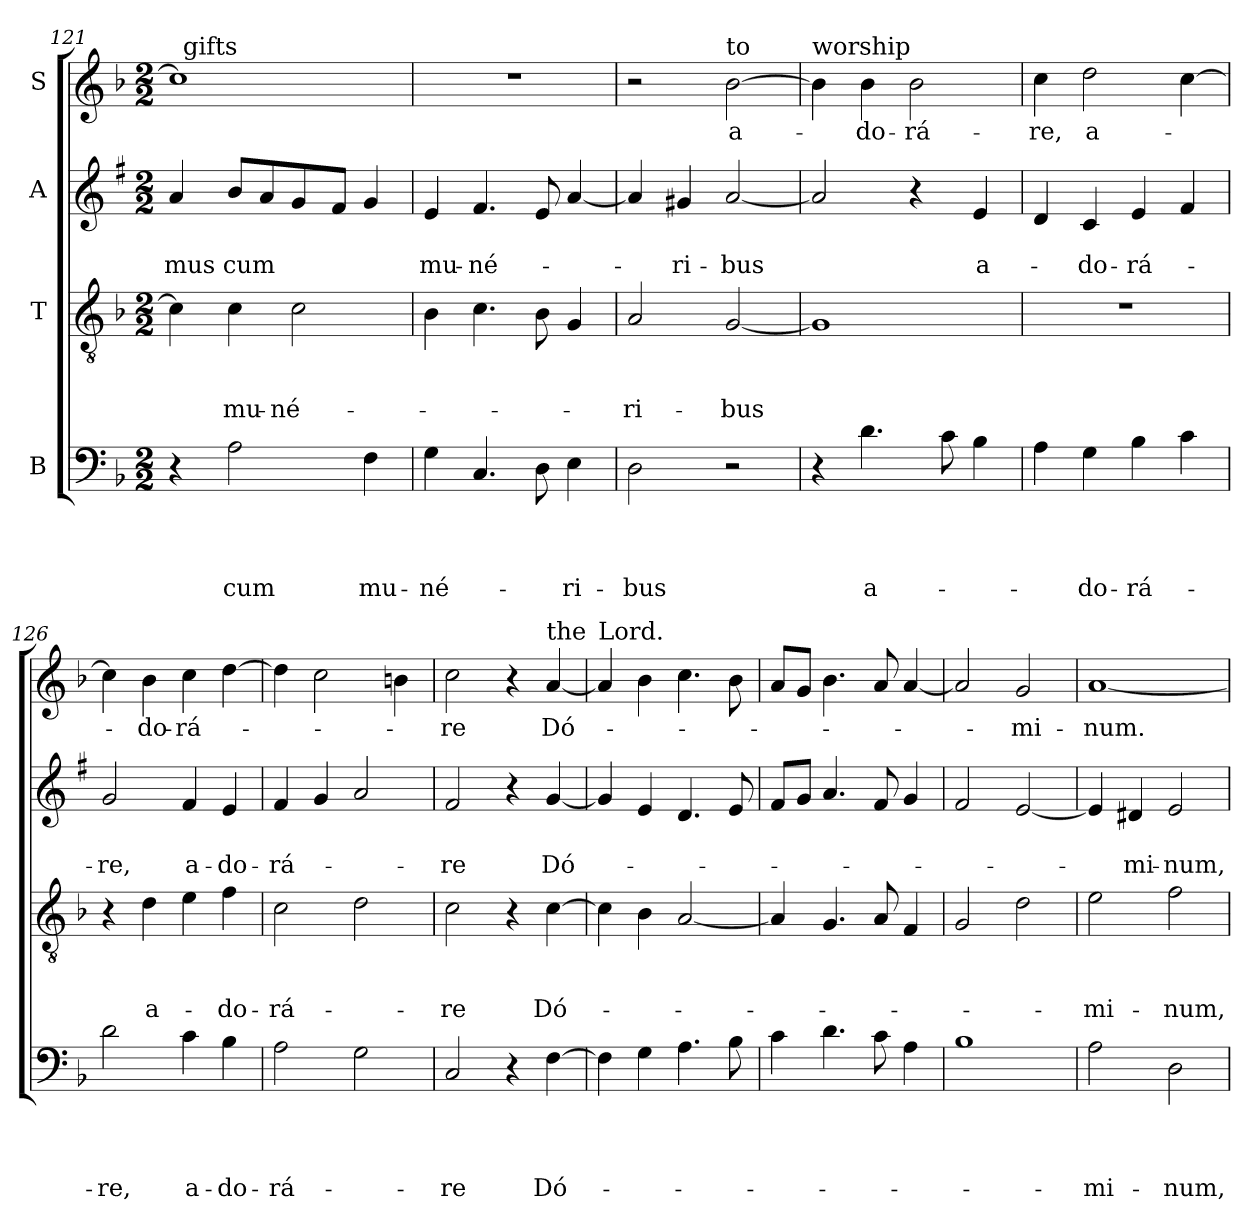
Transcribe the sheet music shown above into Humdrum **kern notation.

**kern	**text	**text	**text	**text	**kern	**text	**text	**text	**kern	**text	**text	**kern	**text
*part4	*part4	*part4	*part4	*part4	*part3	*part3	*part3	*part3	*part2	*part2	*part2	*part1	*part1
*staff4	*staff4	*staff4	*staff4	*staff4	*staff3	*staff3	*staff3	*staff3	*staff2	*staff2	*staff2	*staff1	*staff1
*I"B	*	*	*	*	*I"T	*	*	*	*I"A	*	*	*I"S	*
*clefF4	*	*	*	*	*clefGv2	*	*	*	*clefG2	*	*	*clefG2	*
*	*	*	*	*	*	*	*	*	*ITrd1c2	*	*	*	*
*k[b-]	*	*	*	*	*k[b-]	*	*	*	*k[b-]	*	*	*k[b-]	*
*F:	*	*	*	*	*F:	*	*	*	*F:	*	*	*F:	*
*M2/2	*	*	*	*	*M2/2	*	*	*	*M2/2	*	*	*M2/2	*
=121	=121	=121	=121	=121	=121	=121	=121	=121	=121	=121	=121	=121	=121
!	!	!	!	!	!	!	!	!	!	!	!LO:LY:b	!	!
*	*	*	*	*	*	*	*	*	*	*	*	*^	*
4r	.	.	.	.	4c\]	.	.	.	4g/	.	-mus	1cc]	32ryy	.
!	!	!	!	!	!	!	!	!	!	!	!	!	!LO:TX:a:t=gifts	!
.	.	.	.	.	.	.	.	.	.	.	.	.	2ryy	.
!	!	!	!	!LO:LY:b	!	!	!	!LO:LY:b	!	!	!LO:LY:b	!	!	!
2A\	.	.	.	cum	4c\	.	.	mu-	8a/L	.	cum	.	.	.
.	.	.	.	.	.	.	.	.	8g/	.	.	.	.	.
!	!	!	!	!	!	!	!	!LO:LY:b	!	!	!	!	!	!
.	.	.	.	.	2c\	.	.	-né-	8f/	.	.	.	.	.
.	.	.	.	.	.	.	.	.	.	.	.	.	4...ryy	.
.	.	.	.	.	.	.	.	.	8e/J	.	.	.	.	.
!	!	!	!	!LO:LY:b	!	!	!	!	!	!	!	!	!	!
4F\	.	.	.	mu-	.	.	.	.	4f/	.	.	.	.	.
=122	=122	=122	=122	=122	=122	=122	=122	=122	=122	=122	=122	=122	=122	=122
!	!	!	!	!LO:LY:b	!	!	!	!	!	!	!LO:LY:b	!	!	!
*	*	*	*	*	*	*	*	*	*	*	*	*v	*v	*
4G\	.	.	.	-né-	4B-\	.	.	.	4d/	.	mu-	1r	.
!	!	!	!	!	!	!	!	!	!	!	!LO:LY:b	!	!
4.C/	.	.	.	.	4.c\	.	.	.	4.e/	.	-né-	.	.
8D\	.	.	.	.	8B-\	.	.	.	8d/	.	.	.	.
!	!	!	!	!LO:LY:b	!	!	!	!	!	!	!	!	!
4E\	.	.	.	-ri-	4G/	.	.	.	[4g/	.	.	.	.
=123	=123	=123	=123	=123	=123	=123	=123	=123	=123	=123	=123	=123	=123
!	!	!	!	!LO:LY:b	!	!	!	!LO:LY:b	!	!	!	!	!
2D\	.	.	.	-bus	2A/	.	.	-ri-	4g/]	.	.	2r	.
!	!	!	!	!	!	!	!	!	!	!	!LO:LY:b	!	!
.	.	.	.	.	.	.	.	.	4f#/	.	-ri-	.	.
!	!	!	!	!	!	!	!	!	!	!	!	!LO:TX:a:t=to	!
!	!	!	!	!	!	!	!	!LO:LY:b	!	!	!LO:LY:b	!	!LO:LY:b
2r	.	.	.	.	[2G/	.	.	-bus	[2g/	.	-bus	[2b-\	a-
=124	=124	=124	=124	=124	=124	=124	=124	=124	=124	=124	=124	=124	=124
!	!	!	!	!	!	!	!	!	!	!	!	!LO:TX:a:t=worship	!
4r	.	.	.	.	1G]	.	.	.	2g/]	.	.	4b-\]	.
!	!	!	!	!LO:LY:b	!	!	!	!	!	!	!	!	!LO:LY:b
4.d\	.	.	.	a-	.	.	.	.	.	.	.	4b-\	-do-
!	!	!	!	!	!	!	!	!	!	!	!	!	!LO:LY:b
.	.	.	.	.	.	.	.	.	4r	.	.	2b-\	-rá-
8c\	.	.	.	.	.	.	.	.	.	.	.	.	.
!	!	!	!	!	!	!	!	!	!	!	!LO:LY:b	!	!
4B-\	.	.	.	.	.	.	.	.	4d/	.	a-	.	.
!!LO:LB:g=z
=125	=125	=125	=125	=125	=125	=125	=125	=125	=125	=125	=125	=125	=125
!	!	!	!	!	!	!	!	!	!	!	!	!	!LO:LY:b
4A\	.	.	.	.	1r	.	.	.	4c/	.	.	4cc\	-re,
!	!	!	!	!LO:LY:b	!	!	!	!	!	!	!LO:LY:b	!	!LO:LY:b
4G\	.	.	.	-do-	.	.	.	.	4B-/	.	-do-	2dd\	a-
!	!	!	!	!LO:LY:b	!	!	!	!	!	!	!LO:LY:b	!	!
4B-\	.	.	.	-rá-	.	.	.	.	4d/	.	-rá-	.	.
4c\	.	.	.	.	.	.	.	.	4e/	.	.	[4cc\	.
=126	=126	=126	=126	=126	=126	=126	=126	=126	=126	=126	=126	=126	=126
!	!	!	!	!LO:LY:b	!	!	!	!	!	!	!LO:LY:b	!	!
2d\	.	.	.	-re,	4r	.	.	.	2f/	.	-re,	4cc\]	.
!	!	!	!	!	!	!	!	!LO:LY:b	!	!	!	!	!LO:LY:b
.	.	.	.	.	4d\	.	.	a-	.	.	.	4b-\	-do-
!	!	!	!	!LO:LY:b	!	!	!	!	!	!	!LO:LY:b	!	!LO:LY:b
4c\	.	.	.	a-	4e\	.	.	.	4e/	.	a-	4cc\	-rá-
!	!	!	!	!LO:LY:b	!	!	!	!LO:LY:b	!	!	!LO:LY:b	!	!
4B-\	.	.	.	-do-	4f\	.	.	-do-	4d/	.	-do-	[4dd\	.
=127	=127	=127	=127	=127	=127	=127	=127	=127	=127	=127	=127	=127	=127
!	!	!	!	!LO:LY:b	!	!	!	!LO:LY:b	!	!	!LO:LY:b	!	!
2A\	.	.	.	-rá-	2c\	.	.	-rá-	4e/	.	-rá-	4dd\]	.
.	.	.	.	.	.	.	.	.	4f/	.	.	2cc\	.
2G\	.	.	.	.	2d\	.	.	.	2g/	.	.	.	.
.	.	.	.	.	.	.	.	.	.	.	.	4b\	.
=128	=128	=128	=128	=128	=128	=128	=128	=128	=128	=128	=128	=128	=128
!	!	!	!	!LO:LY:b	!	!	!	!LO:LY:b	!	!	!LO:LY:b	!	!LO:LY:b
2C/	.	.	.	-re	2c\	.	.	-re	2e/	.	-re	2cc\	-re
4r	.	.	.	.	4r	.	.	.	4r	.	.	4r	.
!	!	!	!	!	!	!	!	!	!	!	!	!LO:TX:a:t=the	!
!	!	!	!	!LO:LY:b	!	!	!	!LO:LY:b	!	!	!LO:LY:b	!	!LO:LY:b
[4F\	.	.	.	Dó-	[4c\	.	.	Dó-	[4f/	.	Dó-	[4a/	Dó-
=129	=129	=129	=129	=129	=129	=129	=129	=129	=129	=129	=129	=129	=129
!	!	!	!	!	!	!	!	!	!	!	!	!LO:TX:a:t=Lord.	!
4F\]	.	.	.	.	4c\]	.	.	.	4f/]	.	.	4a/]	.
4G\	.	.	.	.	4B-\	.	.	.	4d/	.	.	4b-\	.
4.A\	.	.	.	.	[2A/	.	.	.	4.c/	.	.	4.cc\	.
8B-\	.	.	.	.	.	.	.	.	8d/	.	.	8b-\	.
=130	=130	=130	=130	=130	=130	=130	=130	=130	=130	=130	=130	=130	=130
4c\	.	.	.	.	4A/]	.	.	.	8e/L	.	.	8a/L	.
.	.	.	.	.	.	.	.	.	8f/J	.	.	8g/J	.
4.d\	.	.	.	.	4.G/	.	.	.	4.g/	.	.	4.b-\	.
8c\	.	.	.	.	8A/	.	.	.	8e/	.	.	8a/	.
4A\	.	.	.	.	4F/	.	.	.	4f/	.	.	[4a/	.
!!LO:PB:g=z
=131	=131	=131	=131	=131	=131	=131	=131	=131	=131	=131	=131	=131	=131
1B-	.	.	.	.	2G/	.	.	.	2e/	.	.	2a/]	.
!	!	!	!	!	!	!	!	!	!	!	!	!	!LO:LY:b
.	.	.	.	.	2d\	.	.	.	[2d/	.	.	2g/	-mi-
=132	=132	=132	=132	=132	=132	=132	=132	=132	=132	=132	=132	=132	=132
!	!	!	!	!LO:LY:b	!	!	!	!LO:LY:b	!	!	!	!	!LO:LY:b
2A\	.	.	.	-mi-	2e\	.	.	-mi-	4d/]	.	.	[1a	-num.
!	!	!	!	!	!	!	!	!	!	!	!LO:LY:b	!	!
.	.	.	.	.	.	.	.	.	4c#/	.	-mi-	.	.
!	!	!	!	!LO:LY:b	!	!	!	!LO:LY:b	!	!	!LO:LY:b	!	!
2D\	.	.	.	-num,	2f\	.	.	-num,	2d/	.	-num,	.	.
=	=	=	=	=	=	=	=	=	=	=	=	=	=
*-	*-	*-	*-	*-	*-	*-	*-	*-	*-	*-	*-	*-	*-
